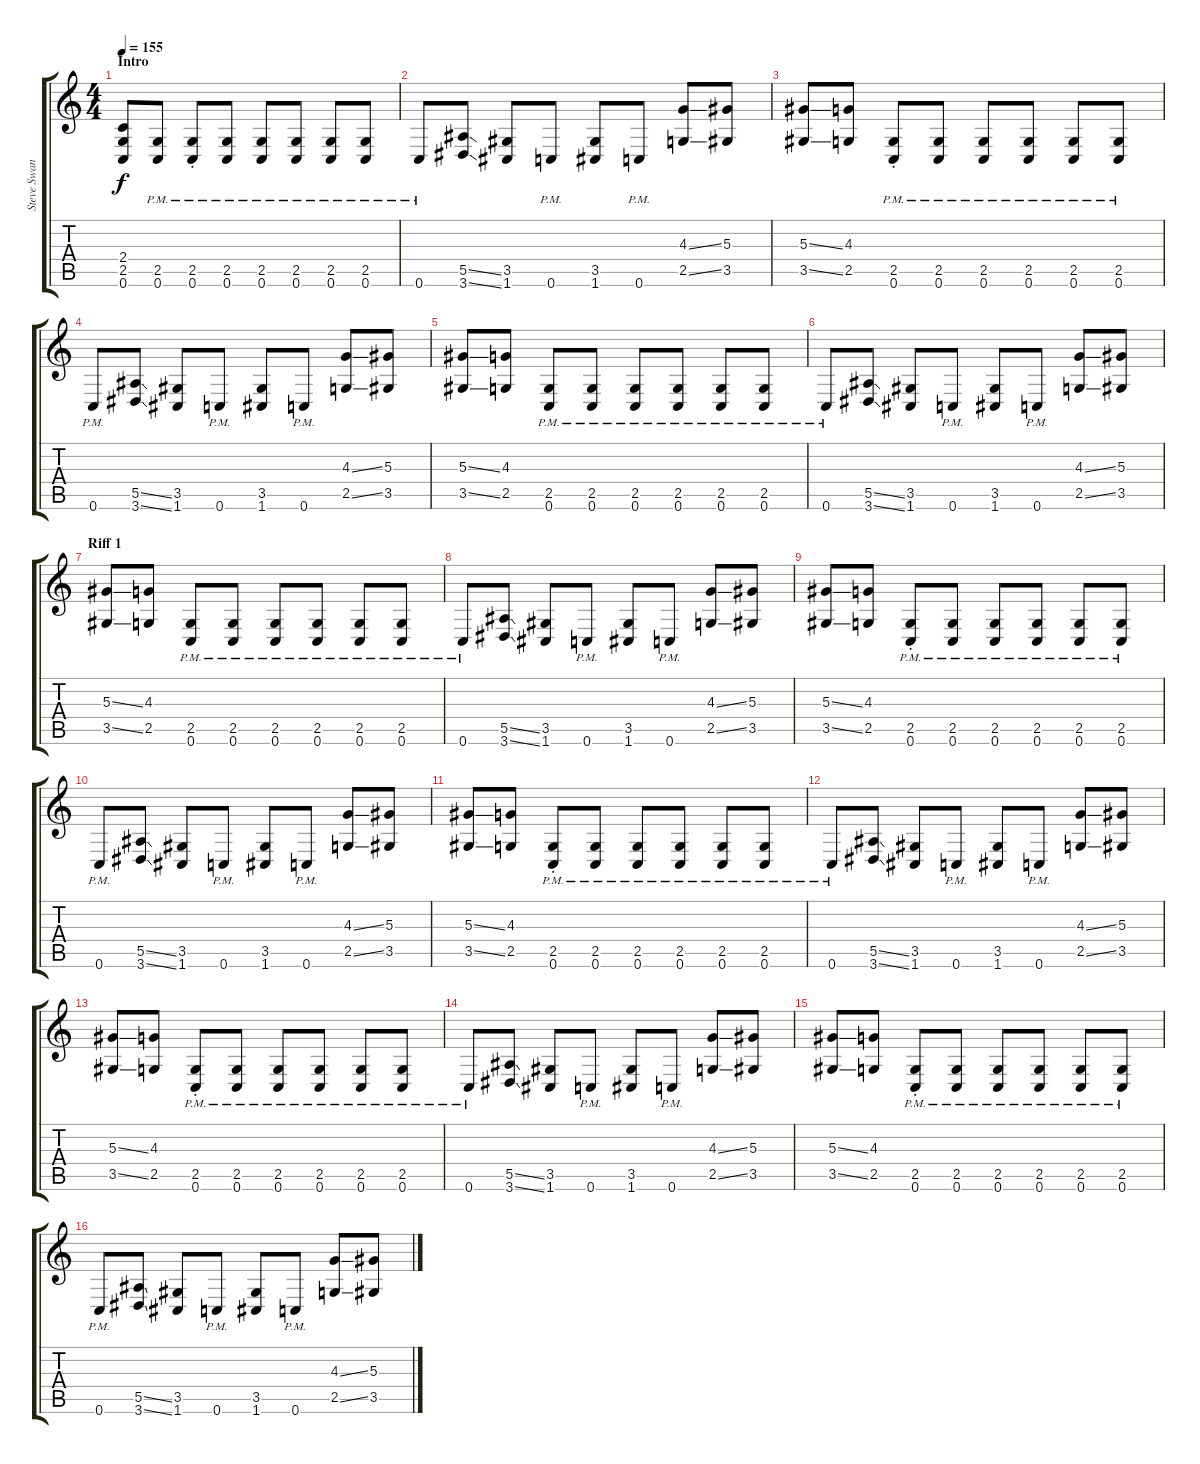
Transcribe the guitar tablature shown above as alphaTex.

\track ("Steve Swanson(Rythm Guitar,Solo)" "Steve Swan") {instrument distortionguitar}
\staff {score tabs}
\tuning (C4 G3 Eb3 Bb2 F2 C2) {hide}
\ts (4 4)
\section ("" "Intro")
\tempo 155
\clef g2
\ks c
(2.4 2.5 0.6).8{dy f instrument distortionguitar} (2.5{pm} 0.6{pm}).8 (2.5{pm} 0.6{st}).8 (2.5{pm} 0.6{pm}).8 (2.5{pm} 0.6{pm}).8 (2.5{pm} 0.6{pm}).8 (2.5{pm} 0.6{pm}).8 (2.5{pm} 0.6{pm}).8 |
0.6{pm}.8 (5.5{ss} 3.6{ss}).8 (3.5 1.6).8 0.6{pm}.8 (3.5 1.6).8 0.6{pm}.8 (4.3{ss} 2.5{ss}).8 (5.3 3.5).8 |
(5.3{ss} 3.5{ss}).8 (4.3 2.5).8 (2.5{pm} 0.6{st}).8 (2.5{pm} 0.6{pm}).8 (2.5{pm} 0.6{pm}).8 (2.5{pm} 0.6{pm}).8 (2.5{pm} 0.6{pm}).8 (2.5{pm} 0.6{pm}).8 |
0.6{pm}.8 (5.5{ss} 3.6{ss}).8 (3.5 1.6).8 0.6{pm}.8 (3.5 1.6).8 0.6{pm}.8 (4.3{ss} 2.5{ss}).8 (5.3 3.5).8 |
(5.3{ss} 3.5{ss}).8 (4.3 2.5).8 (2.5{pm} 0.6{pm}).8 (2.5{pm} 0.6{pm}).8 (2.5{pm} 0.6{pm}).8 (2.5{pm} 0.6{pm}).8 (2.5{pm} 0.6{pm}).8 (2.5{pm} 0.6{pm}).8 |
0.6{pm}.8 (5.5{ss} 3.6{ss}).8 (3.5 1.6).8 0.6{pm}.8 (3.5 1.6).8 0.6{pm}.8 (4.3{ss} 2.5{ss}).8 (5.3 3.5).8 |
\section ("" "Riff 1")
(5.3{ss} 3.5{ss}).8 (4.3 2.5).8 (2.5{pm} 0.6{pm}).8 (2.5{pm} 0.6{pm}).8 (2.5{pm} 0.6{pm}).8 (2.5{pm} 0.6{pm}).8 (2.5{pm} 0.6{pm}).8 (2.5{pm} 0.6{pm}).8 |
0.6{pm}.8 (5.5{ss} 3.6{ss}).8 (3.5 1.6).8 0.6{pm}.8 (3.5 1.6).8 0.6{pm}.8 (4.3{ss} 2.5{ss}).8 (5.3 3.5).8 |
(5.3{ss} 3.5{ss}).8 (4.3 2.5).8 (2.5{pm} 0.6{st}).8 (2.5{pm} 0.6{pm}).8 (2.5{pm} 0.6{pm}).8 (2.5{pm} 0.6{pm}).8 (2.5{pm} 0.6{pm}).8 (2.5{pm} 0.6{pm}).8 |
0.6{pm}.8 (5.5{ss} 3.6{ss}).8 (3.5 1.6).8 0.6{pm}.8 (3.5 1.6).8 0.6{pm}.8 (4.3{ss} 2.5{ss}).8 (5.3 3.5).8 |
(5.3{ss} 3.5{ss}).8 (4.3 2.5).8 (2.5{pm} 0.6{st}).8 (2.5{pm} 0.6{pm}).8 (2.5{pm} 0.6{pm}).8 (2.5{pm} 0.6{pm}).8 (2.5{pm} 0.6{pm}).8 (2.5{pm} 0.6{pm}).8 |
0.6{pm}.8 (5.5{ss} 3.6{ss}).8 (3.5 1.6).8 0.6{pm}.8 (3.5 1.6).8 0.6{pm}.8 (4.3{ss} 2.5{ss}).8 (5.3 3.5).8 |
(5.3{ss} 3.5{ss}).8 (4.3 2.5).8 (2.5{pm} 0.6{st}).8 (2.5{pm} 0.6{pm}).8 (2.5{pm} 0.6{pm}).8 (2.5{pm} 0.6{pm}).8 (2.5{pm} 0.6{pm}).8 (2.5{pm} 0.6{pm}).8 |
0.6{pm}.8 (5.5{ss} 3.6{ss}).8 (3.5 1.6).8 0.6{pm}.8 (3.5 1.6).8 0.6{pm}.8 (4.3{ss} 2.5{ss}).8 (5.3 3.5).8 |
(5.3{ss} 3.5{ss}).8 (4.3 2.5).8 (2.5{pm} 0.6{st}).8 (2.5{pm} 0.6{pm}).8 (2.5{pm} 0.6{pm}).8 (2.5{pm} 0.6{pm}).8 (2.5{pm} 0.6{pm}).8 (2.5{pm} 0.6{pm}).8 |
0.6{pm}.8 (5.5{ss} 3.6{ss}).8 (3.5 1.6).8 0.6{pm}.8 (3.5 1.6).8 0.6{pm}.8 (4.3{ss} 2.5{ss}).8 (5.3 3.5).8
